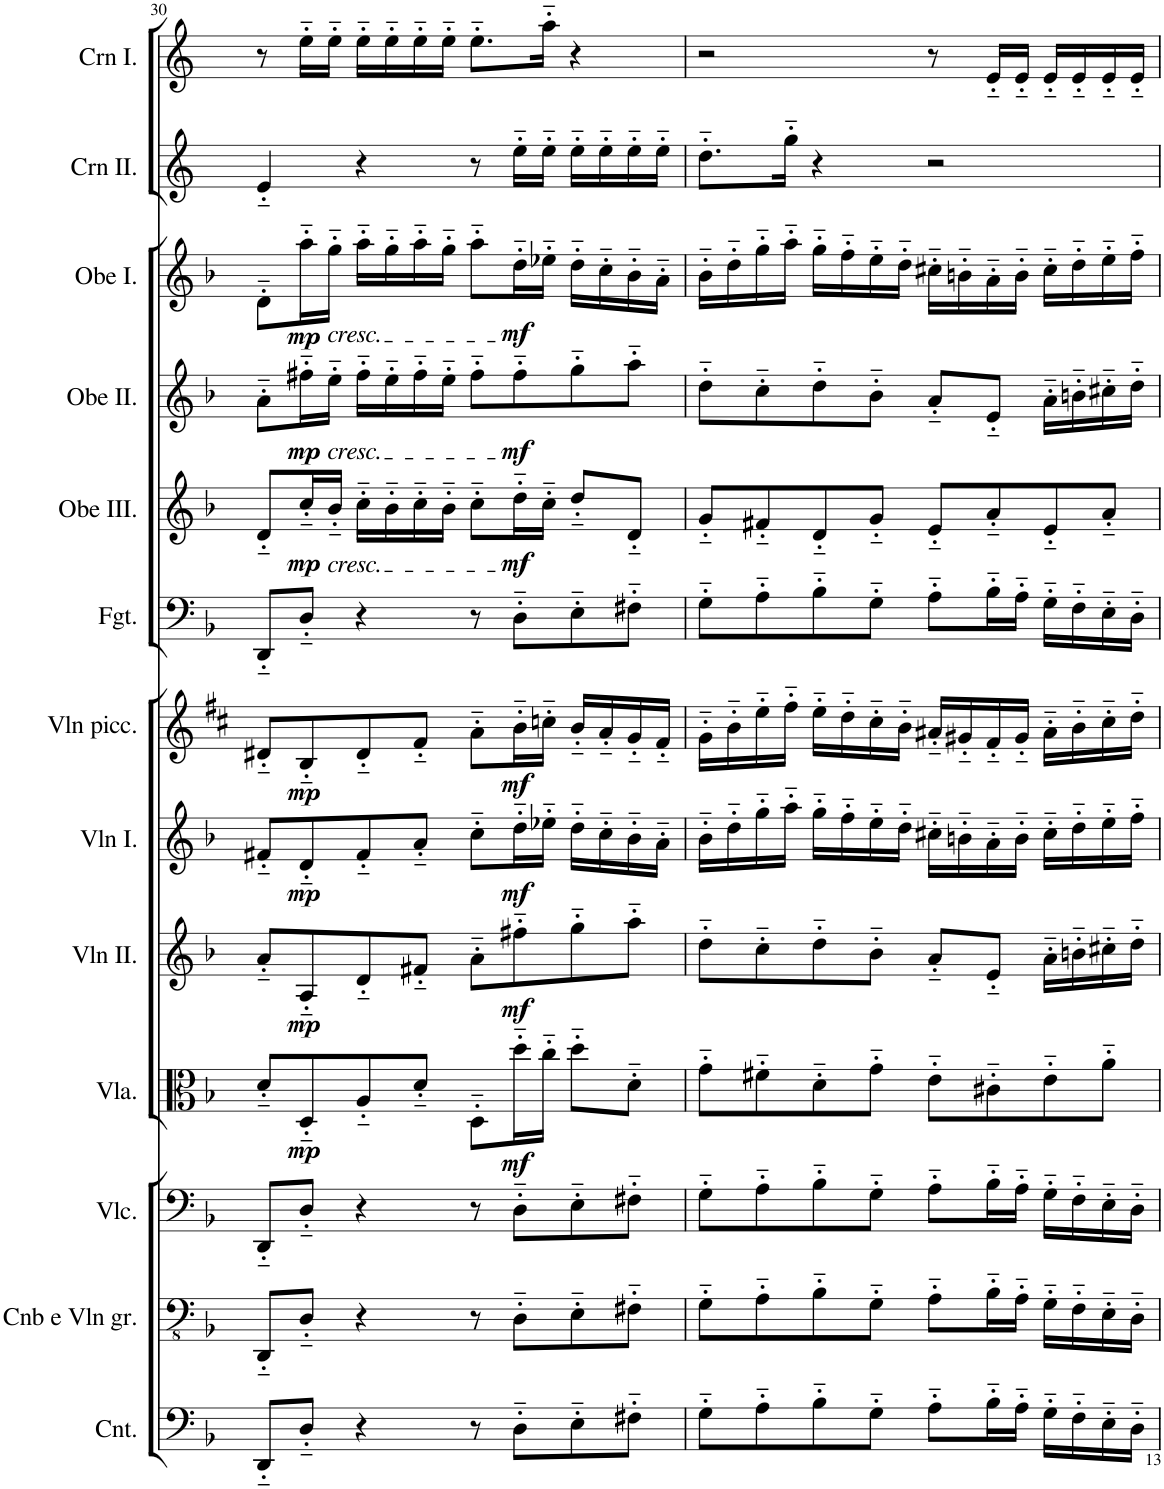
**kern	**kern	**kern	**kern	**dynam	**kern	**dynam	**kern	**dynam	**kern	**dynam	**kern	**kern	**dynam	**kern	**dynam	**kern	**dynam	**kern	**kern
*part13	*part12	*part11	*part10	*part10	*part9	*part9	*part8	*part8	*part7	*part7	*part6	*part5	*part5	*part4	*part4	*part3	*part3	*part2	*part1
*staff13	*staff12	*staff11	*staff10	*staff10	*staff9	*staff9	*staff8	*staff8	*staff7	*staff7	*staff6	*staff5	*staff5	*staff4	*staff4	*staff3	*staff3	*staff2	*staff1
*I"Continuo.	*I"Contrabass e Violino grosso.	*I"Violoncello.	*I"Viola.	*	*I"Violino II.	*	*I"Violino I.	*	*I"Violino piccolo.	*	*I"Fagotto.	*I"Oboe III.	*	*I"Oboe II.	*	*I"Oboe I.	*	*I"Corno II.	*I"Corno I.
*I'Cnt.	*I'Cnb e Vln gr.	*I'Vlc.	*I'Vla.	*	*I'Vln II.	*	*I'Vln I.	*	*I'Vln picc.	*	*I'Fgt.	*I'Obe III.	*	*I'Obe II.	*	*I'Obe I.	*	*I'Crn II.	*I'Crn I.
!!LO:PB:g=z
*clefF4	*clefFv4	*clefF4	*clefC3	*	*clefG2	*	*clefG2	*	*clefG2	*	*clefF4	*clefG2	*	*clefG2	*	*clefG2	*	*clefG2	*clefG2
*	*Trd7c12	*	*	*	*	*	*	*	*Trd-1c-3	*	*	*	*	*	*	*	*	*Trd4c7	*Trd4c7
*k[b-]	*k[b-]	*k[b-]	*k[b-]	*	*k[b-]	*	*k[b-]	*	*k[f#c#]	*	*k[b-]	*k[b-]	*	*k[b-]	*	*k[b-]	*	*k[]	*k[]
*M2/2	*M2/2	*M2/2	*M2/2	*	*M2/2	*	*M2/2	*	*M2/2	*	*M2/2	*M2/2	*	*M2/2	*	*M2/2	*	*M2/2	*M2/2
*met(c|)	*met(c|)	*met(c|)	*met(c|)	*	*met(c|)	*	*met(c|)	*	*met(c|)	*	*met(c|)	*met(c|)	*	*met(c|)	*	*met(c|)	*	*met(c|)	*met(c|)
=30	=30	=30	=30	=30	=30	=30	=30	=30	=30	=30	=30	=30	=30	=30	=30	=30	=30	=30	=30
8DD'~/L	8DDD'~/L	8DD'~/L	8d'~/L	.	8a'~/L	.	8f#X'~/L	.	8d#X'~/L	.	8DD'~/L	8d'~/L	.	8a'~\L	.	8d'~\L	.	4e'~/	8r
!	!	!	!	!LO:DY:b	!	!LO:DY:b	!	!LO:DY:b	!	!LO:DY:b	!	!	!LO:DY:b	!	!LO:DY:b	!	!LO:DY:b	!	!
8D'~/J	8DD'~/J	8D'~/J	8D'~/	mp	8A'~/	mp	8d'~/	mp	8B'~/	mp	8D'~/J	16cc'~/L	mp	16ff#X'~\L	mp	16aa'~\L	mp	.	16ee'~\LL
!	!	!	!	!	!	!	!	!	!	!	!	!	!	!	!	!LO:TX:b:i:t=cresc.	!	!	!
!	!	!	!	!	!	!	!	!	!	!	!	!	!	!LO:TX:b:i:t=cresc.	!	!	!	!	!
!	!	!	!	!	!	!	!	!	!	!	!	!LO:TX:b:i:t=cresc.	!	!	!	!	!	!	!
.	.	.	.	.	.	.	.	.	.	.	.	16b-'~/JJ	.	16ee'~\JJ	.	16gg'~\JJ	.	.	16ee'~\JJ
4r	4r	4r	8A'~/	.	8d'~/	.	8f#'~/	.	8d#'~/	.	4r	16cc'~\LL	.	16ff#'~\LL	.	16aa'~\LL	.	4r	16ee'~\LL
.	.	.	.	.	.	.	.	.	.	.	.	16b-'~\	.	16ee'~\	.	16gg'~\	.	.	16ee'~\
.	.	.	8d'~/J	.	8f#X'~/J	.	8a'~/J	.	8f#'~/J	.	.	16cc'~\	.	16ff#'~\	.	16aa'~\	.	.	16ee'~\
.	.	.	.	.	.	.	.	.	.	.	.	16b-'~\JJ	.	16ee'~\JJ	.	16gg'~\JJ	.	.	16ee'~\JJ
8r	8r	8r	8D'~\L	.	8a'~\L	.	8cc'~\L	.	8a'~\L	.	8r	8cc'~\L	.	8ff#'~\L	.	8aa'~\L	.	8r	8.ee'~\L
!	!	!	!	!LO:DY:b	!	!LO:DY:b	!	!LO:DY:b	!	!LO:DY:b	!	!	!LO:DY:b	!	!LO:DY:b	!	!LO:DY:b	!	!
8D'~\L	8DD'~\L	8D'~\L	16dd'~\L	mf	8ff#X'~\	mf	16dd'~\L	mf	16b'~\L	mf	8D'~\L	16dd'~\L	mf	8ff#'~\	mf	16dd'~\L	mf	16ee'~\LL	.
.	.	.	16cc'~\JJ	.	.	.	16ee-X'~\JJ	.	16ccn'~\JJ	.	.	16cc'~\JJ	.	.	.	16ee-X'~\JJ	.	16ee'~\JJ	16aa'~\Jk
8E'~\	8EE'~\	8E'~\	8dd'~\L	.	8gg'~\	.	16dd'~\LL	.	16b'~/LL	.	8E'~\	8dd'~/L	.	8gg'~\	.	16dd'~\LL	.	16ee'~\LL	4r
.	.	.	.	.	.	.	16cc'~\	.	16a'~/	.	.	.	.	.	.	16cc'~\	.	16ee'~\	.
8F#X'~\J	8FF#X'~\J	8F#X'~\J	8d'~\J	.	8aa'~\J	.	16b-'~\	.	16g'~/	.	8F#X'~\J	8d'~/J	.	8aa'~\J	.	16b-'~\	.	16ee'~\	.
.	.	.	.	.	.	.	16a'~\JJ	.	16f#'~/JJ	.	.	.	.	.	.	16a'~\JJ	.	16ee'~\JJ	.
=31	=31	=31	=31	=31	=31	=31	=31	=31	=31	=31	=31	=31	=31	=31	=31	=31	=31	=31	=31
8G'~\L	8GG'~\L	8G'~\L	8g'~\L	.	8dd'~\L	.	16b-'~\LL	.	16g'~\LL	.	8G'~\L	8g'~/L	.	8dd'~\L	.	16b-'~\LL	.	8.dd'~\L	2r
.	.	.	.	.	.	.	16dd'~\	.	16b'~\	.	.	.	.	.	.	16dd'~\	.	.	.
8A'~\	8AA'~\	8A'~\	8f#X'~\	.	8cc'~\	.	16gg'~\	.	16ee'~\	.	8A'~\	8f#X'~/	.	8cc'~\	.	16gg'~\	.	.	.
.	.	.	.	.	.	.	16aa'~\JJ	.	16ff#'~\JJ	.	.	.	.	.	.	16aa'~\JJ	.	16gg'~\Jk	.
8B-'~\	8BB-'~\	8B-'~\	8d'~\	.	8dd'~\	.	16gg'~\LL	.	16ee'~\LL	.	8B-'~\	8d'~/	.	8dd'~\	.	16gg'~\LL	.	4r	.
.	.	.	.	.	.	.	16ff'~\	.	16dd'~\	.	.	.	.	.	.	16ff'~\	.	.	.
8G'~\J	8GG'~\J	8G'~\J	8g'~\J	.	8b-'~\J	.	16ee'~\	.	16cc#'~\	.	8G'~\J	8g'~/J	.	8b-'~\J	.	16ee'~\	.	.	.
.	.	.	.	.	.	.	16dd'~\JJ	.	16b'~\JJ	.	.	.	.	.	.	16dd'~\JJ	.	.	.
8A'~\L	8AA'~\L	8A'~\L	8e'~\L	.	8a'~/L	.	16cc#X'~\LL	.	16a#X'~/LL	.	8A'~\L	8e'~/L	.	8a'~/L	.	16cc#X'~\LL	.	2r	8r
.	.	.	.	.	.	.	16bn'~\	.	16g#X'~/	.	.	.	.	.	.	16bn'~\	.	.	.
16B-'~\L	16BB-'~\L	16B-'~\L	8c#X'~\	.	8e'~/J	.	16a'~\	.	16f#'~/	.	16B-'~\L	8a'~/	.	8e'~/J	.	16a'~\	.	.	16e'~/LL
16A'~\JJ	16AA'~\JJ	16A'~\JJ	.	.	.	.	16b'~\JJ	.	16g#'~/JJ	.	16A'~\JJ	.	.	.	.	16b'~\JJ	.	.	16e'~/JJ
16G'~\LL	16GG'~\LL	16G'~\LL	8e'~\	.	16a'~\LL	.	16cc#'~\LL	.	16a#'~\LL	.	16G'~\LL	8e'~/	.	16a'~\LL	.	16cc#'~\LL	.	.	16e'~/LL
16F'~\	16FF'~\	16F'~\	.	.	16bn'~\	.	16dd'~\	.	16b'~\	.	16F'~\	.	.	16bn'~\	.	16dd'~\	.	.	16e'~/
16E'~\	16EE'~\	16E'~\	8a'~\J	.	16cc#X'~\	.	16ee'~\	.	16cc#'~\	.	16E'~\	8a'~/J	.	16cc#X'~\	.	16ee'~\	.	.	16e'~/
16D'~\JJ	16DD'~\JJ	16D'~\JJ	.	.	16dd'~\JJ	.	16ff'~\JJ	.	16dd'~\JJ	.	16D'~\JJ	.	.	16dd'~\JJ	.	16ff'~\JJ	.	.	16e'~/JJ
=	=	=	=	=	=	=	=	=	=	=	=	=	=	=	=	=	=	=	=
*-	*-	*-	*-	*-	*-	*-	*-	*-	*-	*-	*-	*-	*-	*-	*-	*-	*-	*-	*-
